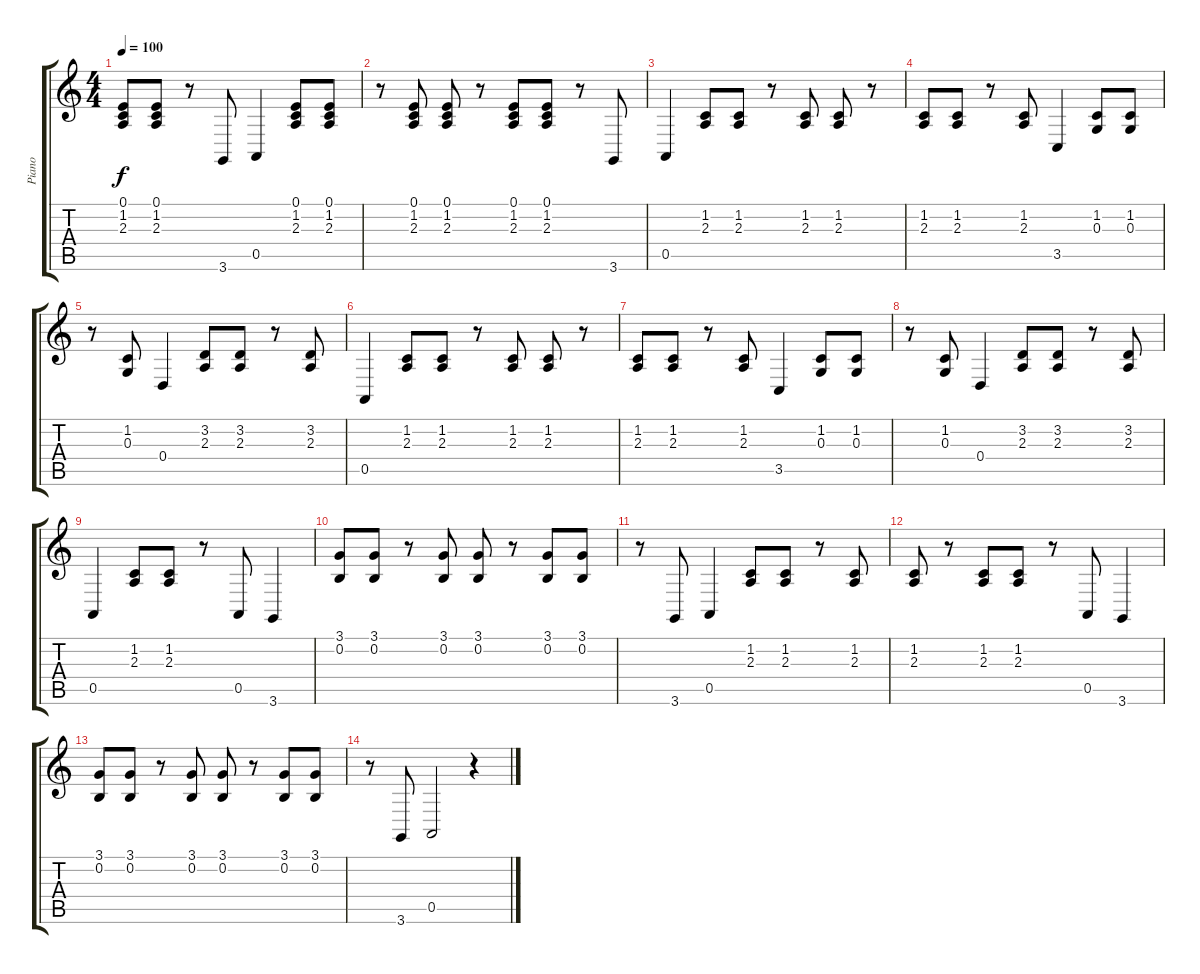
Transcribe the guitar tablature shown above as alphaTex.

\track ("Piano" "Piano") {instrument acousticgrandpiano}
\staff {score tabs}
\tuning (E4 B3 G3 D3 A2 E2) {hide}
\ts (4 4)
\tempo 100
\clef g2
\ks c
(0.1 1.2 2.3).8{dy f} (0.1 1.2 2.3).8 r.8 3.6.8 0.5.4 (0.1 1.2 2.3).8 (0.1 1.2 2.3).8 |
r.8 (0.1 1.2 2.3).8 (0.1 1.2 2.3).8 r.8 (0.1 1.2 2.3).8 (0.1 1.2 2.3).8 r.8 3.6.8 |
0.5.4 (1.2 2.3).8 (1.2 2.3).8 r.8 (1.2 2.3).8 (1.2 2.3).8 r.8 |
(1.2 2.3).8 (1.2 2.3).8 r.8 (1.2 2.3).8 3.5.4 (1.2 0.3).8 (1.2 0.3).8 |
r.8 (1.2 0.3).8 0.4.4 (3.2 2.3).8 (3.2 2.3).8 r.8 (3.2 2.3).8 |
0.5.4 (1.2 2.3).8 (1.2 2.3).8 r.8 (1.2 2.3).8 (1.2 2.3).8 r.8 |
(1.2 2.3).8 (1.2 2.3).8 r.8 (1.2 2.3).8 3.5.4 (1.2 0.3).8 (1.2 0.3).8 |
r.8 (1.2 0.3).8 0.4.4 (3.2 2.3).8 (3.2 2.3).8 r.8 (3.2 2.3).8 |
0.5.4 (1.2 2.3).8 (1.2 2.3).8 r.8 0.5.8 3.6.4 |
(3.1 0.2).8 (3.1 0.2).8 r.8 (3.1 0.2).8 (3.1 0.2).8 r.8 (3.1 0.2).8 (3.1 0.2).8 |
r.8 3.6.8 0.5.4 (1.2 2.3).8 (1.2 2.3).8 r.8 (1.2 2.3).8 |
(1.2 2.3).8 r.8 (1.2 2.3).8 (1.2 2.3).8 r.8 0.5.8 3.6.4 |
(3.1 0.2).8 (3.1 0.2).8 r.8 (3.1 0.2).8 (3.1 0.2).8 r.8 (3.1 0.2).8 (3.1 0.2).8 |
r.8 3.6.8 0.5.2 r.4
